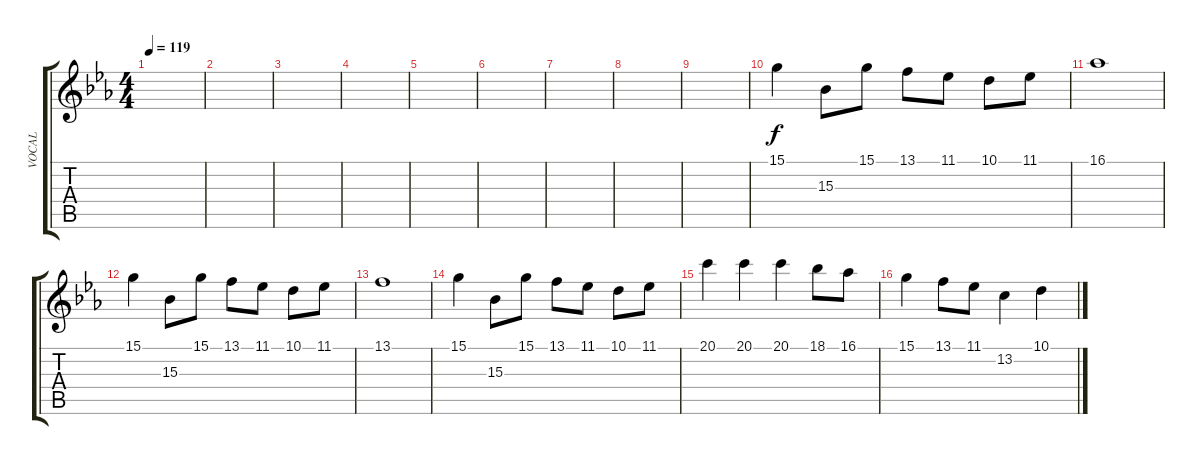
\track ("VOCAL" "VOCAL") {instrument vibraphone}
\staff {score tabs}
\tuning (E4 B3 G3 D3 A2 E2) {hide}
\ts (4 4)
\tempo 119
\clef g2
\ks eb
|
|
|
|
|
|
|
|
|
15.1.4 15.3.8 15.1.8 13.1.8 11.1.8 10.1.8 11.1.8 |
16.1.1 |
15.1.4 15.3.8 15.1.8 13.1.8 11.1.8 10.1.8 11.1.8 |
13.1.1 |
15.1.4 15.3.8 15.1.8 13.1.8 11.1.8 10.1.8 11.1.8 |
20.1.4 20.1.4 20.1.4 18.1.8 16.1.8 |
15.1.4 13.1.8 11.1.8 13.2.4 10.1.4
